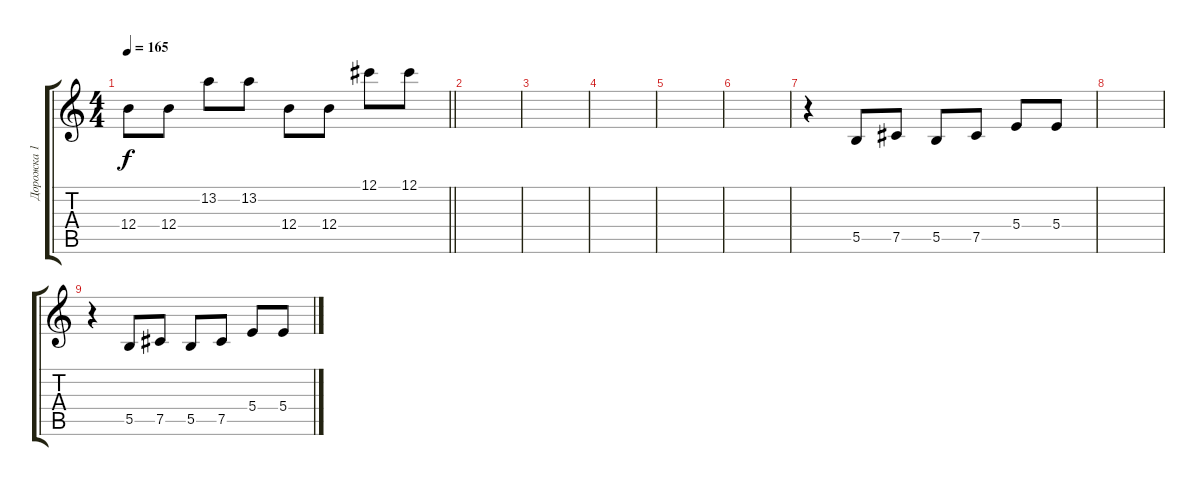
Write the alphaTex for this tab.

\track ("Дорожка 1" "Дорожка 1") {instrument distortionguitar}
\staff {score tabs}
\tuning (Db4 Ab3 E3 B2 Gb2 B1) {hide}
\ts (4 4)
\tempo 165
\clef g2
\barLineRight lightlight
\ks c
12.4.8{dy f} 12.4.8 13.2.8 13.2.8 12.4.8 12.4.8 12.1.8 12.1.8 |
\section ("" " ")
|
|
|
|
|
r.4 5.5.8 7.5.8 5.5.8 7.5.8 5.4.8 5.4.8 |
|
r.4 5.5.8 7.5.8 5.5.8 7.5.8 5.4.8 5.4.8
